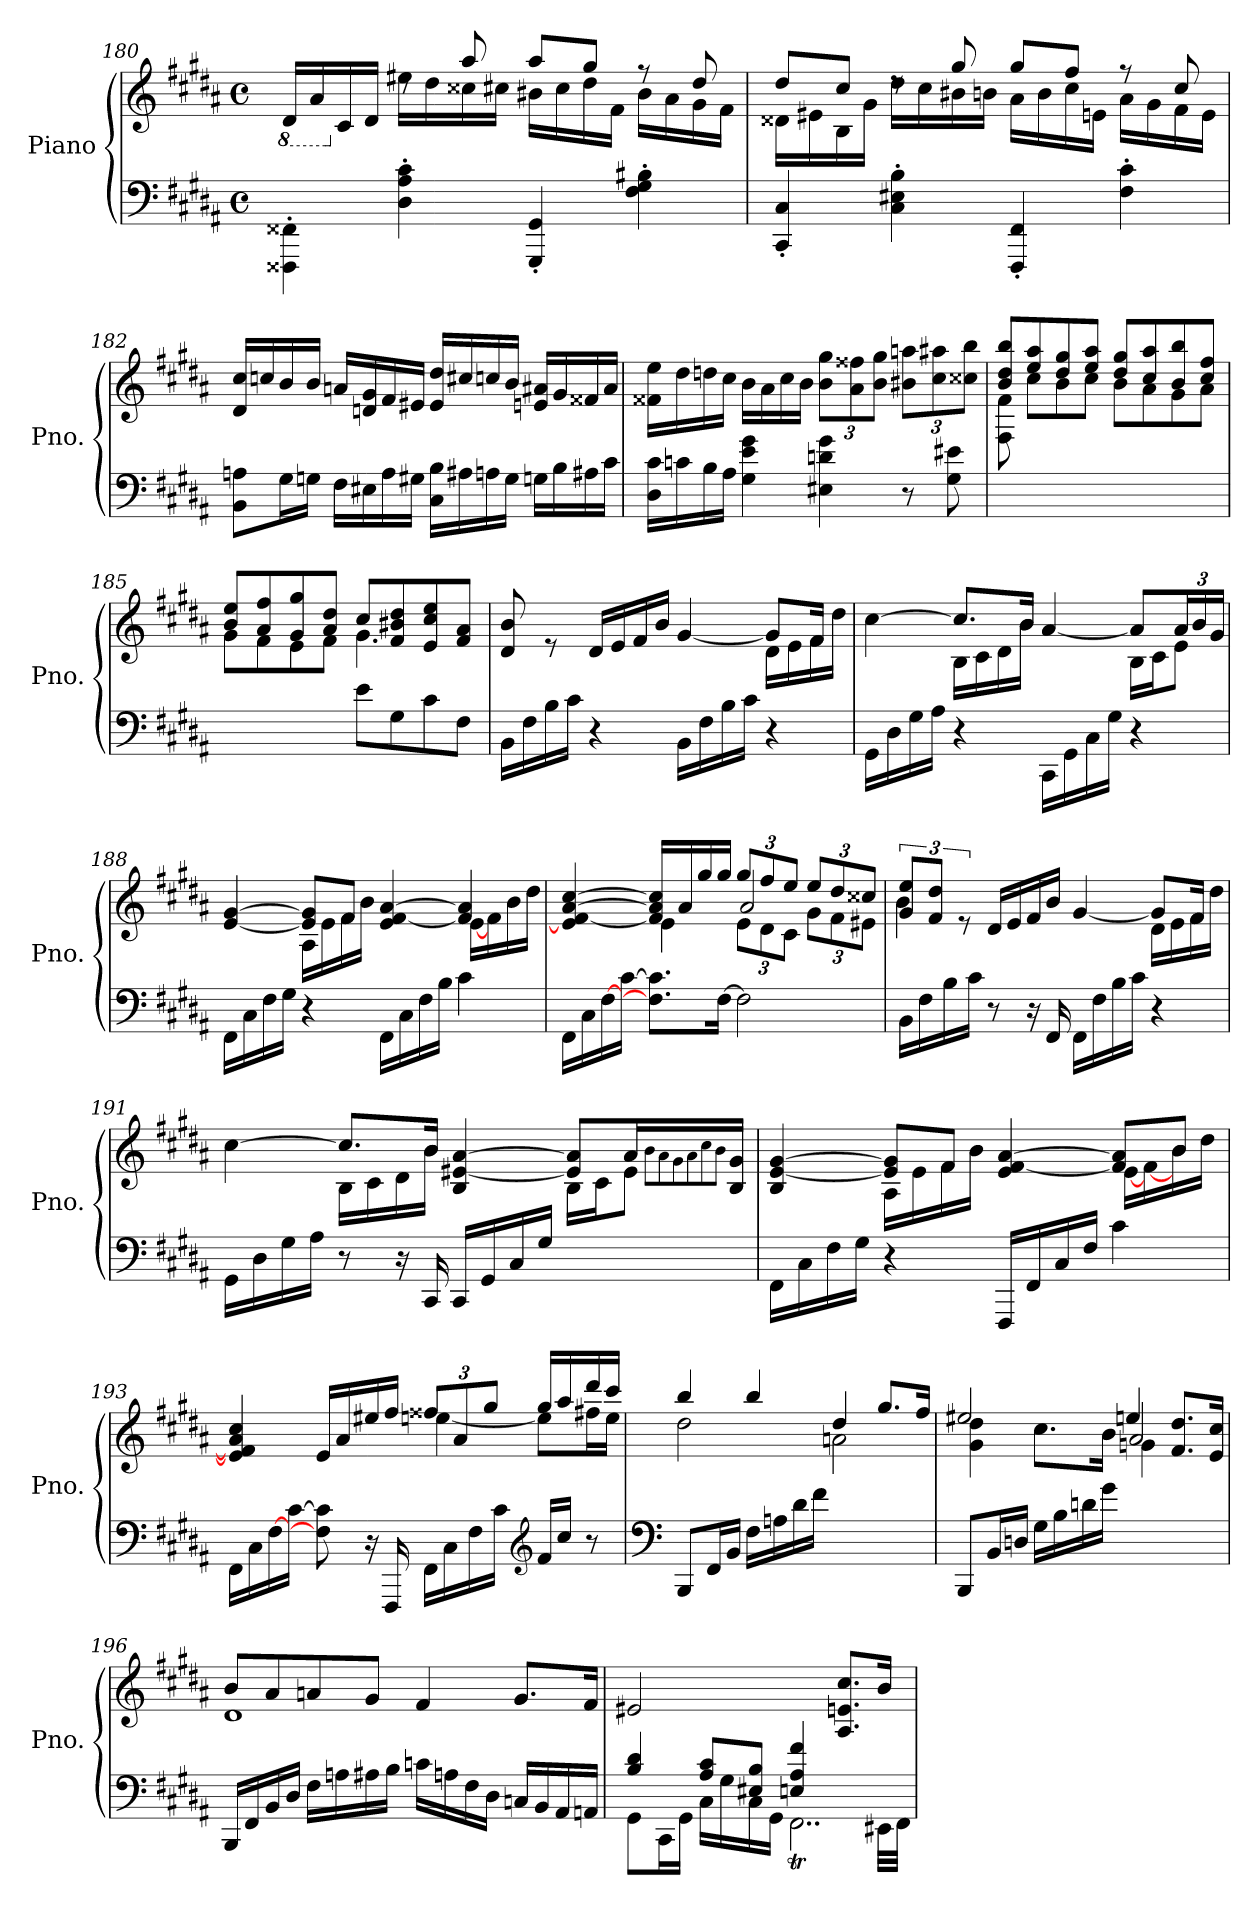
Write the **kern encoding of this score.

**kern	**kern
*part1	*part1
*staff2	*staff1
*I"Piano	*
*I'Pno.	*
*clefF4	*clefG2
*k[f#c#g#d#a#]	*k[f#c#g#d#a#]
*M4/4	*M4/4
*met(c)	*met(c)
*	*8ba
=180	=180
*	*^
4FFF##X\' 4FF##X\'	16D#/LL	4ryy
.	16A#/	.
*	*X8ba	*
.	16c#\	.
.	16d#\JJ	.
4D#\' 4A#\' 4c#\'	8rdd	16ee#X\LL
.	.	16dd#\
.	8aa#/	16cc##X\
.	.	16cc#X\JJ
4GGG#/' 4GG#/'	8aa#/L	16b#X\LL
.	.	16cc#\
.	8gg#/J	16dd#\
.	.	16f#\JJ
4F#\' 4G#\' 4B#X\'	8r	16b#\LL
.	.	16a#\
.	8dd#/	16g#\
.	.	16f#\JJ
=181	=181	=181
4CC#/' 4C#/'	8dd#/L	16d##X\LL
.	.	16e#X\
.	8cc#/J	16B\
.	.	16g#\JJ
4C#\' 4E#X\' 4B\'	8rdd	16dd#\LL
.	.	16cc#\
.	8gg#/	16b#X\
.	.	16bn\JJ
4FFF#/' 4FF#/'	8gg#/L	16a#\LL
.	.	16b\
.	8ff#/J	16cc#\
.	.	16en\JJ
4F#\' 4c#\'	8r	16a#\LL
.	.	16g#\
.	8cc#/	16f#\
.	.	16e\JJ
*	*v	*v
!!LO:LB:g=z
=182	=182
8BB\ 8An\L	16d#/ 16cc#/LL
.	16ccn/
16G#\L	16b/
16Gn\JJ	16b/JJ
16F#\LL	16an/LL
16E#X\	16dn/ 16g#/
16A\	16f#/
16G#X\JJ	16e#X/JJ
16C#\ 16B\LL	16e#/ 16dd#/LL
16A#X\	16cc#X/
16An\	16ccn/
16G#\JJ	16b/JJ
16Gn\LL	16en/ 16a#X/LL
16B\	16g#/
16A#X\	16f##X/
16c#\JJ	16a#/JJ
=183	=183
16D#\ 16c#\LL	16f##X\ 16ee\LL
16cn\	16dd#\
16B\	16ddn\
16A#\JJ	16cc#\JJ
4G#\ 4e\ 4g#\	16b\LL
.	16a#\
.	16cc#\
.	16b\JJ
*	*Xbrackettup
4E#X\ 4dn\ 4g#\	12b\ 12gg#\L
.	12a#\ 12ff##X\
.	12b\ 12gg#\J
8r	12b#X\ 12aan\L
.	12cc#\ 12aa#X\
8G#\ 8e#X\	.
.	12cc##X\ 12bb\J
=184	=184
*	*^
1ryy	8b/ 8dd#/ 8bb/L	8F#\ 8f#\
.	8ee/ 8aa#/	8cc#\L
.	8dd#/ 8gg#/	8b\
.	8ee/ 8aa#/J	8cc#\J
.	8dd#/ 8gg#/L	8b\L
.	8cc#/ 8aa#/	8a#\
.	8b/ 8bb/	8g#\
.	8cc#/ 8ff#/J	8a#\J
!!LO:PB:g=z	!!
=185	=185	=185
2ryy	8b/ 8ee/L	8g#\L
.	8a#/ 8ff#/	8f#\
.	8g#/ 8gg#/	8e\
.	8a#/ 8dd#/J	8f#\J
8e\L	8cc#/L	4.g#\
8G#\	8f#/ 8b#X/ 8dd#/	.
8c#\	8e/ 8cc#/ 8ee/	.
8F#\J	8f#/ 8a#/J	8ryy
=186	=186	=186
16BB\LL	8d#/ 8b/	2.ryy
16F#\	.	.
16B\	8re	.
16c#\JJ	.	.
4r	16d#/LL	.
.	16e/	.
.	16f#/	.
.	16b/JJ	.
16BB\LL	[4g#/	.
16F#\	.	.
16B\	.	.
16c#\JJ	.	.
4r	8g#/L]	16d#\LL
.	.	16e\
.	16f#/Jk	16f#\
.	16ryy	16dd#\JJ
=187	=187	=187
16GG#\LL	[4cc#\	4ryy
16D#\	.	.
16G#\	.	.
16A#\JJ	.	.
4r	8.cc#/L]	16B\LL
.	.	16c#\
.	.	16d#\
.	16b/Jk	16b\JJ
16CC#\LL	[4a#/	4ryy
16GG#\	.	.
16C#\	.	.
16G#\JJ	.	.
4r	8a#/L]	16B\LL
.	.	16c#\J
.	24a#/L	8e\J
.	24b/	.
.	24g#/JJ	.
=188	=188	=188
16FF#\LL	[4e/ [4g#/	4ryy
16C#\	.	.
16F#\	.	.
16G#\JJ	.	.
4r	8e/] 8g#/]L	16A#\LL
.	.	16e\
.	8f#/J	16f#\
.	.	16b\JJ
16FF#\LL	4e/ [4f#/ [4a#/	4ryy
16C#\	.	.
16F#\	.	.
16B\JJ	.	.
4c#\	4f#/] 4a#/]	[16e\LL
.	.	16f#\
.	.	16b\
.	.	16dd#\JJ
!!LO:LB:g=z
=189	=189	=189
*	*	*^
16FF#\LL	4e/] [4f#/ [4a#/ [4cc#/	4ryy	2ryy
16C#\	.	.	.
[16F#\	.	.	.
[16c#\JJ	.	.	.
8.F#\] 8.c#\]L	16f#/] 16a#/] 16cc#/]LL	4e\	.
.	16a#/	.	.
.	16gg#/	.	.
[16F#\Jk	16gg#/JJ	.	.
2F#\]	12gg#/L	2a#/	12e\L
.	12ff#/	.	12d#\
.	12ee/J	.	12c#\J
.	12ee/L	.	12g#\L
.	12dd#/	.	12f#\
.	12cc##X/J	.	12e#X\J
*	*v	*v	*v
=190	=190
*	*brackettup
*	*^
16BB\LL	12g#/ 12ee/L	4b\
16F#\	.	.
.	12f#/ 12dd#/J	.
16B\	.	.
.	12re	.
16c#\JJ	.	.
8r	16d#/LL	4ryy
.	16e/	.
16r	16f#/	.
16FF#/	16b/JJ	.
16FF#\LL	[4g#/	4ryy
16F#\	.	.
16B\	.	.
16c#\JJ	.	.
4r	8g#/L]	16d#\LL
.	.	16e\
.	16f#/Jk	16f#\
.	16ryy	16dd#\JJ
=191	=191	=191
16GG#\LL	[4cc#\	4ryy
16D#\	.	.
16G#\	.	.
16A#\JJ	.	.
8r	8.cc#/L]	16B\LL
.	.	16c#\
16r	.	16d#\
16CC#/	16b/Jk	16b\JJ
16CC#/LL	4B/ [4e#X/ [4a#/	4ryy
16GG#/	.	.
16C#/	.	.
16G#/JJ	.	.
4ryy	8e#/] 8a#/]L	16B\LL
.	.	16c#\J
.	16a#/L	8e#\J
*	*MM15	*
.	8qb\L	.
.	8qa#\	.
.	8qg#\	.
.	8qa#\	.
.	8qcc#\	.
.	8qb\J	.
.	16B/ 16g#/JJ	.
!!LO:LB:g=z	!!
=192	=192	=192
*	*MM140	*
16FF#\LL	4B/ [4e/ [4g#/	4ryy
16C#\	.	.
16F#\	.	.
16G#\JJ	.	.
4r	8e/] 8g#/]L	16A#\LL
.	.	16e\
.	8f#/J	16f#\
.	.	16b\JJ
16FFF#/LL	4e/ [4f#/ [4a#/	4ryy
16FF#/	.	.
16C#/	.	.
16F#/JJ	.	.
4c#\	8f#/] 8a#/]L	[16e\LL
.	.	[16f#\
.	8b/J	16b\
.	.	16dd#\JJ
=193	=193	=193
16FF#\LL	4e/] 4f#/] 4a#/ 4cc#/	2ryy
16C#\	.	.
[16F#\	.	.
[16c#\JJ	.	.
8F#\] 8c#\]	16e/LL	.
.	16a#/	.
16r	16ee#X/	.
16FFF#/	16ff#/JJ	.
*	*Xbrackettup	*
16FF#\LL	12ff##X/L	[4een\
16C#\	.	.
.	12a#/	.
16F#\	.	.
.	12gg#/J	.
16c#\JJ	.	.
*clefG2	*	*
16f#/LL	16gg#/LL	8ee\L]
16cc#/JJ	16aa#/	.
8r	16ddd#/	16ff#X\L
.	16ccc#/JJ	16ee\JJ
=194	=194	=194
*clefF4	*	*
8BBB/L	4bb/	2dd#\
16FF#/L	.	.
16BB/JJ	.	.
16F#\LL	4bb/	.
16An\	.	.
16d#\	.	.
16f#\JJ	.	.
2ryy	4dd#/	2an\
.	8.gg#/L	.
.	16ff#/Jk	.
!!LO:LB:g=z
=195	=195	=195
*	*	*^
8BBB/L	2ee#X/	4g#\ 4dd#\	2ryy
16BB/L	.	.	.
16Dn/JJ	.	.	.
16G#\LL	.	8.cc#\L	.
16B\	.	.	.
16dn\	.	.	.
16g#\JJ	.	16b\Jk	.
2ryy	4een/	2a#/	4gn\
.	8.f#/ 8.dd#/L	.	4ryy
.	16e/ 16cc#/Jk	.	.
*	*	*v	*v
=196	=196	=196
16BBB/LL	8b/L	1d#
16FF#/	.	.
16BB/	8a#/	.
16D#/JJ	.	.
16F#\LL	8an/	.
16An\	.	.
16A#X\	8g#/J	.
16B\JJ	.	.
16cn\LL	4f#/	.
16An\	.	.
16F#\	.	.
16D#\JJ	.	.
16Cn/LL	8.g#/L	.
16BB/	.	.
16AA#/	.	.
16AAn/JJ	16f#/Jk	.
*	*v	*v
=197	=197
*^	*
4B/ 4d#/	8GG#\L	2e#X/
.	16CC#\L	.
.	16GG#\JJ	.
8A#/ 8c#/L	16C#\LL	.
.	16G#\	.
8E#X/ 8B/J	16C#\	.
.	16GG#\JJ	.
!	!LO:N:head=open	!
4En/ 4A#/ 4f#/	4..FF#T\	4ryy
4ryy	.	8.A#/ 8.en/ 8.cc#/L
.	32EE#X\LLL	16b/Jk
.	32FF#\JJJ	.
*v	*v	*
=	=
*-	*-
